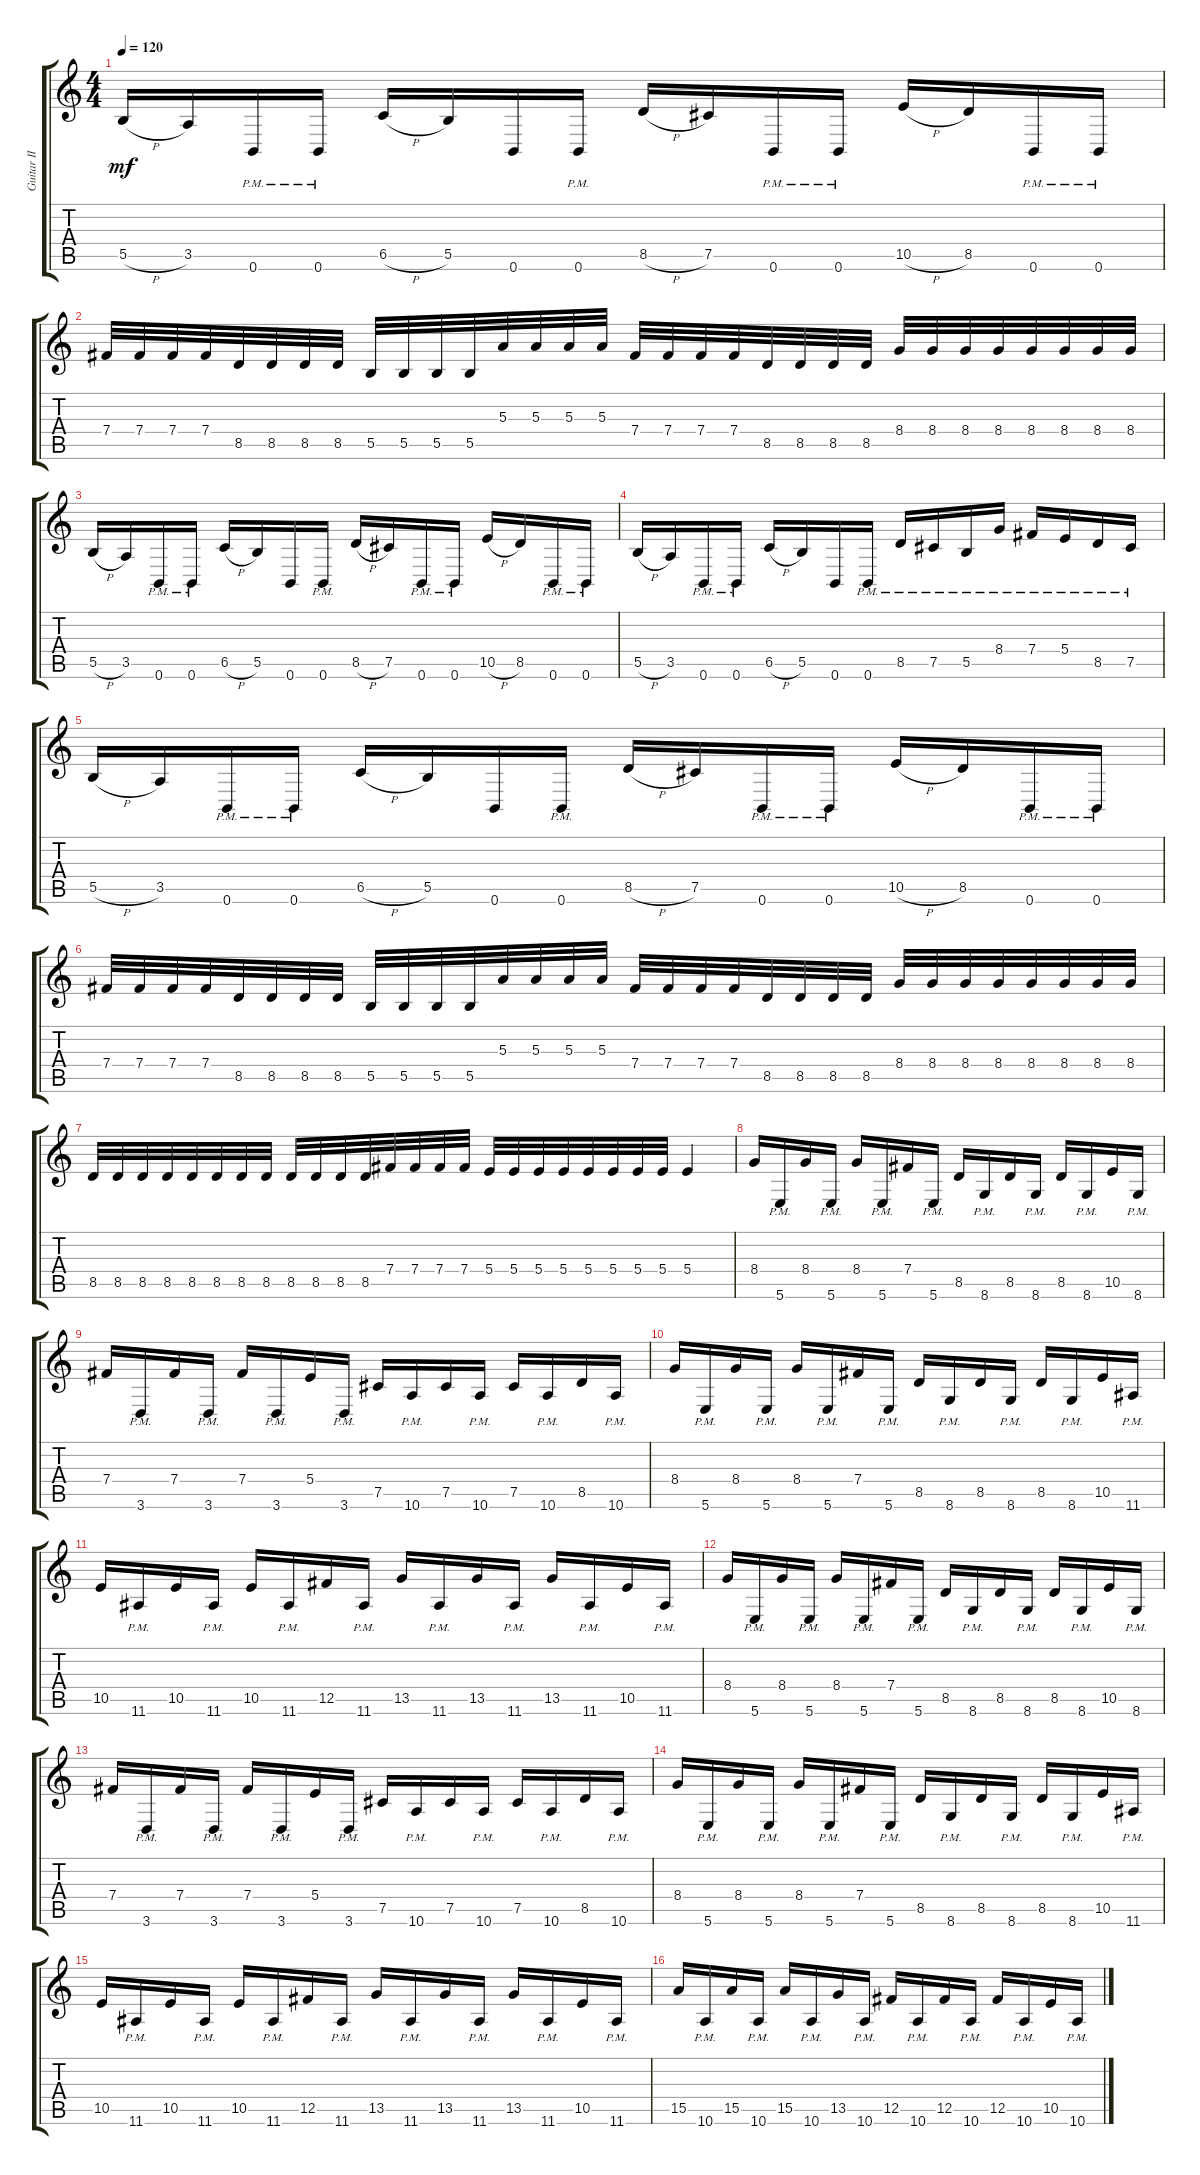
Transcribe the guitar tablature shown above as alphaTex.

\track ("Guitar II" "Guitar II") {instrument distortionguitar}
\staff {score tabs}
\tuning (Db4 Ab3 E3 B2 Gb2 B1) {hide}
\ts (4 4)
\tempo 120
\clef g2
\ks c
5.5{h}.16{dy mf} 3.5.16 0.6{pm}.16 0.6{pm}.16 6.5{h}.16 5.5.16 0.6.16 0.6{pm}.16 8.5{h}.16 7.5.16 0.6{pm}.16 0.6{pm}.16 10.5{h}.16 8.5.16 0.6{pm}.16 0.6{pm}.16 |
7.4.32 7.4.32 7.4.32 7.4.32 8.5.32 8.5.32 8.5.32 8.5.32 5.5.32 5.5.32 5.5.32 5.5.32 5.3.32 5.3.32 5.3.32 5.3.32 7.4.32 7.4.32 7.4.32 7.4.32 8.5.32 8.5.32 8.5.32 8.5.32 8.4.32 8.4.32 8.4.32 8.4.32 8.4.32 8.4.32 8.4.32 8.4.32 |
5.5{h}.16 3.5.16 0.6{pm}.16 0.6{pm}.16 6.5{h}.16 5.5.16 0.6.16 0.6{pm}.16 8.5{h}.16 7.5.16 0.6{pm}.16 0.6{pm}.16 10.5{h}.16 8.5.16 0.6{pm}.16 0.6{pm}.16 |
5.5{h}.16 3.5.16 0.6{pm}.16 0.6{pm}.16 6.5{h}.16 5.5.16 0.6.16 0.6{pm}.16 8.5{pm}.16 7.5{pm}.16 5.5{pm}.16 8.4{pm}.16 7.4{pm}.16 5.4{pm}.16 8.5{pm}.16 7.5{pm}.16 |
5.5{h}.16 3.5.16 0.6{pm}.16 0.6{pm}.16 6.5{h}.16 5.5.16 0.6.16 0.6{pm}.16 8.5{h}.16 7.5.16 0.6{pm}.16 0.6{pm}.16 10.5{h}.16 8.5.16 0.6{pm}.16 0.6{pm}.16 |
7.4.32 7.4.32 7.4.32 7.4.32 8.5.32 8.5.32 8.5.32 8.5.32 5.5.32 5.5.32 5.5.32 5.5.32 5.3.32 5.3.32 5.3.32 5.3.32 7.4.32 7.4.32 7.4.32 7.4.32 8.5.32 8.5.32 8.5.32 8.5.32 8.4.32 8.4.32 8.4.32 8.4.32 8.4.32 8.4.32 8.4.32 8.4.32 |
8.5.32 8.5.32 8.5.32 8.5.32 8.5.32 8.5.32 8.5.32 8.5.32 8.5.32 8.5.32 8.5.32 8.5.32 7.4.32 7.4.32 7.4.32 7.4.32 5.4.32 5.4.32 5.4.32 5.4.32 5.4.32 5.4.32 5.4.32 5.4.32 5.4.4 |
8.4.16 5.6{pm}.16 8.4.16 5.6{pm}.16 8.4.16 5.6{pm}.16 7.4.16 5.6{pm}.16 8.5.16 8.6{pm}.16 8.5.16 8.6{pm}.16 8.5.16 8.6{pm}.16 10.5.16 8.6{pm}.16 |
7.4.16 3.6{pm}.16 7.4.16 3.6{pm}.16 7.4.16 3.6{pm}.16 5.4.16 3.6{pm}.16 7.5.16 10.6{pm}.16 7.5.16 10.6{pm}.16 7.5.16 10.6{pm}.16 8.5.16 10.6{pm}.16 |
8.4.16 5.6{pm}.16 8.4.16 5.6{pm}.16 8.4.16 5.6{pm}.16 7.4.16 5.6{pm}.16 8.5.16 8.6{pm}.16 8.5.16 8.6{pm}.16 8.5.16 8.6{pm}.16 10.5.16 11.6{pm}.16 |
10.5.16 11.6{pm}.16 10.5.16 11.6{pm}.16 10.5.16 11.6{pm}.16 12.5.16 11.6{pm}.16 13.5.16 11.6{pm}.16 13.5.16 11.6{pm}.16 13.5.16 11.6{pm}.16 10.5.16 11.6{pm}.16 |
8.4.16 5.6{pm}.16 8.4.16 5.6{pm}.16 8.4.16 5.6{pm}.16 7.4.16 5.6{pm}.16 8.5.16 8.6{pm}.16 8.5.16 8.6{pm}.16 8.5.16 8.6{pm}.16 10.5.16 8.6{pm}.16 |
7.4.16 3.6{pm}.16 7.4.16 3.6{pm}.16 7.4.16 3.6{pm}.16 5.4.16 3.6{pm}.16 7.5.16 10.6{pm}.16 7.5.16 10.6{pm}.16 7.5.16 10.6{pm}.16 8.5.16 10.6{pm}.16 |
8.4.16 5.6{pm}.16 8.4.16 5.6{pm}.16 8.4.16 5.6{pm}.16 7.4.16 5.6{pm}.16 8.5.16 8.6{pm}.16 8.5.16 8.6{pm}.16 8.5.16 8.6{pm}.16 10.5.16 11.6{pm}.16 |
10.5.16 11.6{pm}.16 10.5.16 11.6{pm}.16 10.5.16 11.6{pm}.16 12.5.16 11.6{pm}.16 13.5.16 11.6{pm}.16 13.5.16 11.6{pm}.16 13.5.16 11.6{pm}.16 10.5.16 11.6{pm}.16 |
15.5.16 10.6{pm}.16 15.5.16 10.6{pm}.16 15.5.16 10.6{pm}.16 13.5.16 10.6{pm}.16 12.5.16 10.6{pm}.16 12.5.16 10.6{pm}.16 12.5.16 10.6{pm}.16 10.5.16 10.6{pm}.16
